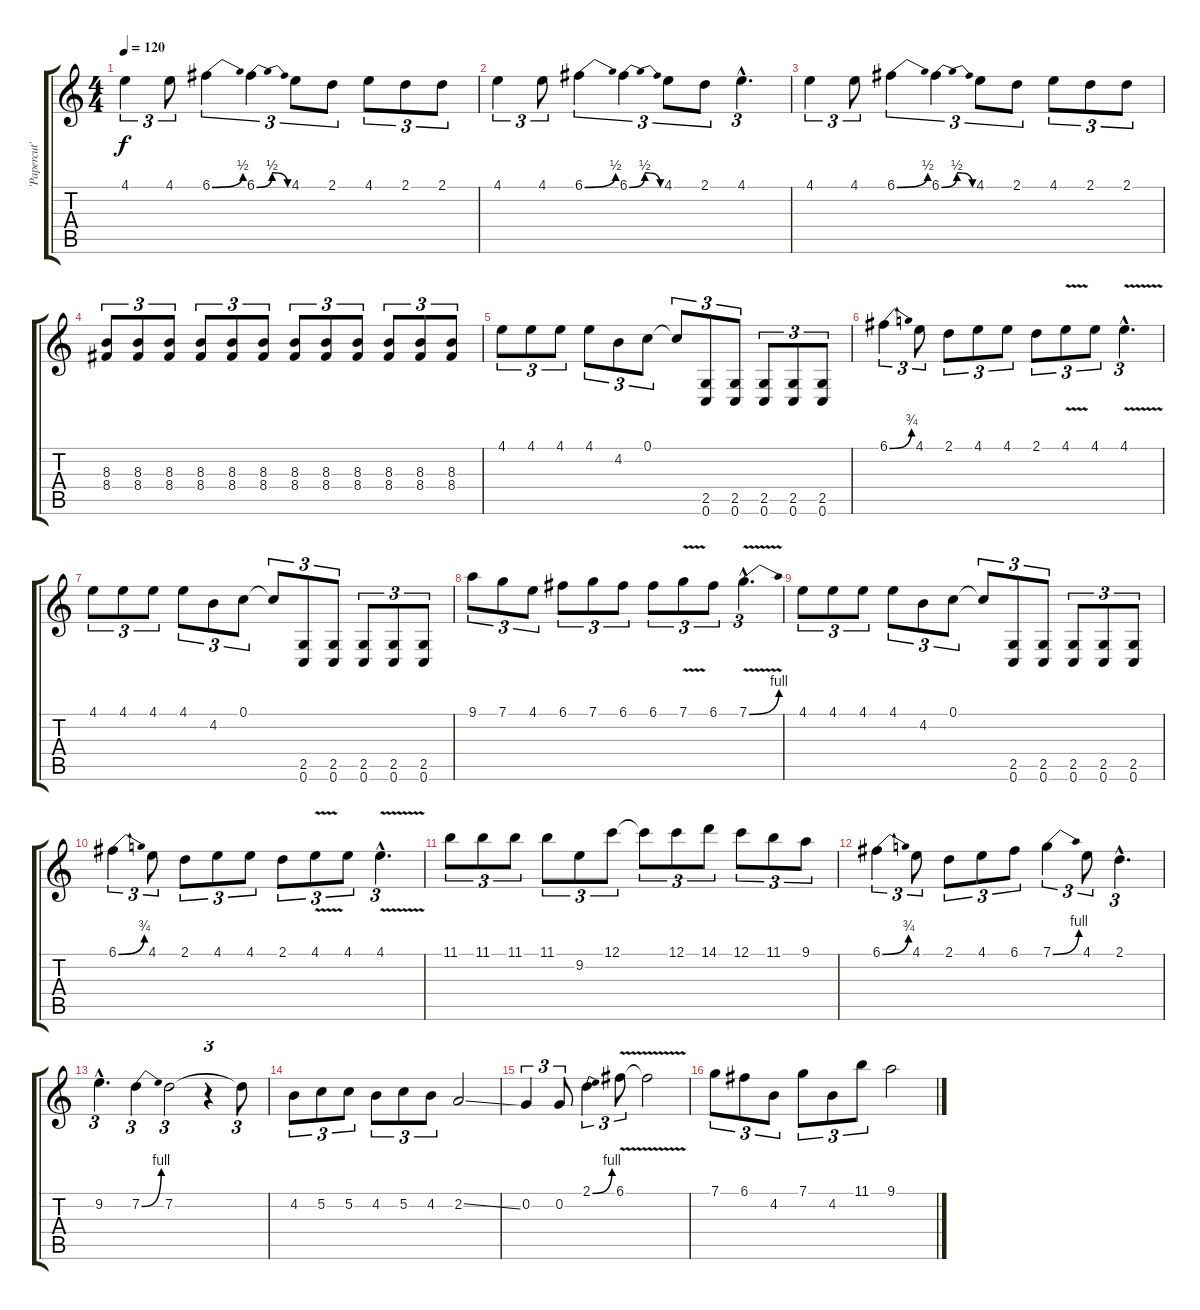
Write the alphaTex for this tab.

\track ("'Papercut'" "'Papercut'") {instrument overdrivenguitar}
\staff {score tabs}
\tuning (C4 G3 Eb3 Bb2 F2 C2) {hide}
\ts (4 4)
\tempo 120
\clef g2
\ks c
4.1.4{tu (3 2) dy f} 4.1.8{tu (3 2)} 6.1{be (bend 0 0 60 2)}.4{tu (3 2)} 6.1{be (bendrelease 0 0 30 2 30 2 60 0)}.4{tu (3 2)} 4.1.8{tu (3 2)} 2.1.8{tu (3 2)} 4.1.8{tu (3 2)} 2.1.8{tu (3 2)} 2.1.8{tu (3 2)} |
4.1.4{tu (3 2)} 4.1.8{tu (3 2)} 6.1{be (bend 0 0 60 2)}.4{tu (3 2)} 6.1{be (bendrelease 0 0 30 2 30 2 60 0)}.4{tu (3 2)} 4.1.8{tu (3 2)} 2.1.8{tu (3 2)} 4.1{hac}.4{d tu (3 2)} |
4.1.4{tu (3 2)} 4.1.8{tu (3 2)} 6.1{be (bend 0 0 60 2)}.4{tu (3 2)} 6.1{be (bendrelease 0 0 30 2 30 2 60 0)}.4{tu (3 2)} 4.1.8{tu (3 2)} 2.1.8{tu (3 2)} 4.1.8{tu (3 2)} 2.1.8{tu (3 2)} 2.1.8{tu (3 2)} |
(8.3 8.4).8{tu (3 2)} (8.3 8.4).8{tu (3 2)} (8.3 8.4).8{tu (3 2)} (8.3 8.4).8{tu (3 2)} (8.3 8.4).8{tu (3 2)} (8.3 8.4).8{tu (3 2)} (8.3 8.4).8{tu (3 2)} (8.3 8.4).8{tu (3 2)} (8.3 8.4).8{tu (3 2)} (8.3 8.4).8{tu (3 2)} (8.3 8.4).8{tu (3 2)} (8.3 8.4).8{tu (3 2)} |
4.1.8{tu (3 2)} 4.1.8{tu (3 2)} 4.1.8{tu (3 2)} 4.1.8{tu (3 2)} 4.2.8{tu (3 2)} 0.1.8{tu (3 2)} 0.1{t}.8{tu (3 2)} (2.5 0.6).8{tu (3 2)} (2.5 0.6).8{tu (3 2)} (2.5 0.6).8{tu (3 2)} (2.5 0.6).8{tu (3 2)} (2.5 0.6).8{tu (3 2)} |
6.1{be (bend 0 0 60 3)}.4{tu (3 2)} 4.1.8{tu (3 2)} 2.1.8{tu (3 2)} 4.1.8{tu (3 2)} 4.1.8{tu (3 2)} 2.1.8{tu (3 2)} 4.1{v}.8{tu (3 2)} 4.1.8{tu (3 2)} 4.1{v hac}.4{d tu (3 2)} |
4.1.8{tu (3 2)} 4.1.8{tu (3 2)} 4.1.8{tu (3 2)} 4.1.8{tu (3 2)} 4.2.8{tu (3 2)} 0.1.8{tu (3 2)} 0.1{t}.8{tu (3 2)} (2.5 0.6).8{tu (3 2)} (2.5 0.6).8{tu (3 2)} (2.5 0.6).8{tu (3 2)} (2.5 0.6).8{tu (3 2)} (2.5 0.6).8{tu (3 2)} |
9.1.8{tu (3 2)} 7.1.8{tu (3 2)} 4.1.8{tu (3 2)} 6.1.8{tu (3 2)} 7.1.8{tu (3 2)} 6.1.8{tu (3 2)} 6.1.8{tu (3 2)} 7.1{v}.8{tu (3 2)} 6.1.8{tu (3 2)} 7.1{be (bend 0 0 60 4) v hac}.4{d tu (3 2)} |
4.1.8{tu (3 2)} 4.1.8{tu (3 2)} 4.1.8{tu (3 2)} 4.1.8{tu (3 2)} 4.2.8{tu (3 2)} 0.1.8{tu (3 2)} 0.1{t}.8{tu (3 2)} (2.5 0.6).8{tu (3 2)} (2.5 0.6).8{tu (3 2)} (2.5 0.6).8{tu (3 2)} (2.5 0.6).8{tu (3 2)} (2.5 0.6).8{tu (3 2)} |
6.1{be (bend 0 0 60 3)}.4{tu (3 2)} 4.1.8{tu (3 2)} 2.1.8{tu (3 2)} 4.1.8{tu (3 2)} 4.1.8{tu (3 2)} 2.1.8{tu (3 2)} 4.1{v}.8{tu (3 2)} 4.1.8{tu (3 2)} 4.1{v hac}.4{d tu (3 2)} |
11.1.8{tu (3 2)} 11.1.8{tu (3 2)} 11.1.8{tu (3 2)} 11.1.8{tu (3 2)} 9.2.8{tu (3 2)} 12.1.8{tu (3 2)} 12.1{t}.8{tu (3 2)} 12.1.8{tu (3 2)} 14.1.8{tu (3 2)} 12.1.8{tu (3 2)} 11.1.8{tu (3 2)} 9.1.8{tu (3 2)} |
6.1{be (bend 0 0 60 3)}.4{tu (3 2)} 4.1.8{tu (3 2)} 2.1.8{tu (3 2)} 4.1.8{tu (3 2)} 6.1.8{tu (3 2)} 7.1{be (bend 0 0 60 4)}.4{tu (3 2)} 4.1.8{tu (3 2)} 2.1{hac}.4{d tu (3 2)} |
9.2{hac}.4{d tu (3 2)} 7.2{be (bend 0 0 60 4)}.4{tu (3 2)} 7.2.2{tu (3 2)} r.4{tu (3 2)} 7.2{t}.8{tu (3 2)} |
4.2.8{tu (3 2)} 5.2.8{tu (3 2)} 5.2.8{tu (3 2)} 4.2.8{tu (3 2)} 5.2.8{tu (3 2)} 4.2.8{tu (3 2)} 2.2{ss}.2 |
0.2.4{tu (3 2)} 0.2.8{tu (3 2)} 2.1{be (bend 0 0 60 4)}.4{tu (3 2)} 6.1{v}.8{tu (3 2)} 6.1{t}.2 |
7.1.8{tu (3 2)} 6.1.8{tu (3 2)} 4.2.8{tu (3 2)} 7.1.8{tu (3 2)} 4.2.8{tu (3 2)} 11.1.8{tu (3 2)} 9.1.2
